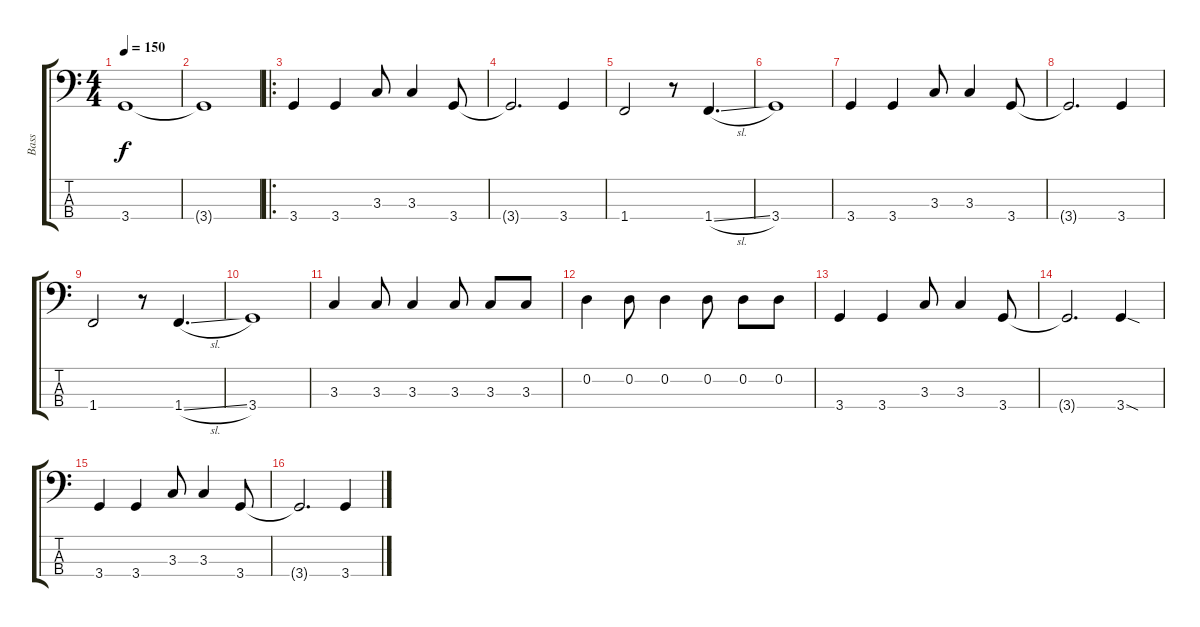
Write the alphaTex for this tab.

\track ("Bass" "Bass") {instrument electricbassfinger}
\staff {score tabs}
\tuning (G2 D2 A1 E1) {hide}
\ts (4 4)
\tempo 150
\clef f4
\ks c
3.4.1{dy f instrument electricbassfinger} |
3.4{t}.1 |
\ro
3.4.4 3.4.4 3.3.8 3.3.4 3.4.8 |
3.4{t}.2{d} 3.4.4 |
1.4.2 r.8 1.4{sl}.4{d} |
3.4.1 |
3.4.4 3.4.4 3.3.8 3.3.4 3.4.8 |
3.4{t}.2{d} 3.4.4 |
1.4.2 r.8 1.4{sl}.4{d} |
3.4.1 |
3.3.4 3.3.8 3.3.4 3.3.8 3.3.8 3.3.8 |
0.2.4 0.2.8 0.2.4 0.2.8 0.2.8 0.2.8 |
3.4.4 3.4.4 3.3.8 3.3.4 3.4.8 |
3.4{t}.2{d} 3.4{sod}.4 |
3.4.4 3.4.4 3.3.8 3.3.4 3.4.8 |
3.4{t}.2{d} 3.4.4
